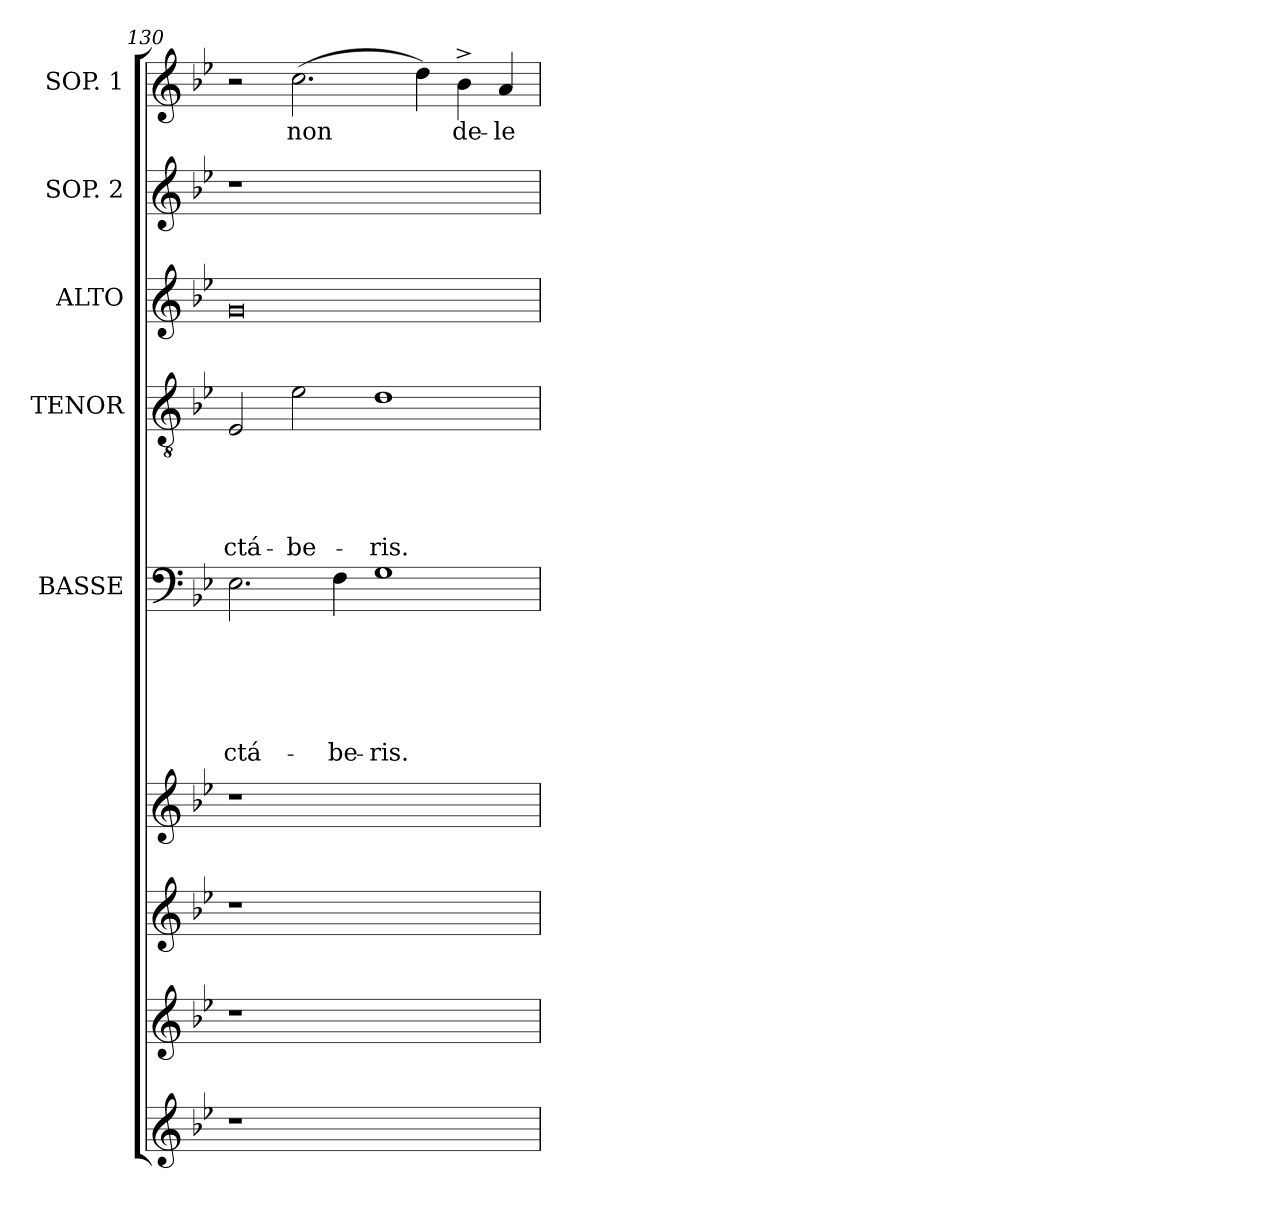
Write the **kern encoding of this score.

**kern	**kern	**kern	**kern	**kern	**text	**text	**text	**text	**text	**text	**kern	**text	**text	**text	**text	**text	**kern	**kern	**kern	**text
*part9	*part8	*part7	*part6	*part5	*part5	*part5	*part5	*part5	*part5	*part5	*part4	*part4	*part4	*part4	*part4	*part4	*part3	*part2	*part1	*part1
*staff9	*staff8	*staff7	*staff6	*staff5	*staff5	*staff5	*staff5	*staff5	*staff5	*staff5	*staff4	*staff4	*staff4	*staff4	*staff4	*staff4	*staff3	*staff2	*staff1	*staff1
*	*	*	*	*I"BASSE	*	*	*	*	*	*	*I"TENOR	*	*	*	*	*	*I"ALTO	*I"SOP. 2	*I"SOP. 1	*
*	*	*	*	*I'BAS.	*	*	*	*	*	*	*I'TEN.	*	*	*	*	*	*I'ALT.	*I'SOP. 2	*I'SOP. 1	*
*clefG2	*clefG2	*clefG2	*clefG2	*clefF4	*	*	*	*	*	*	*clefGv2	*	*	*	*	*	*clefG2	*clefG2	*clefG2	*
*k[b-e-]	*k[b-e-]	*k[b-e-]	*k[b-e-]	*k[b-e-]	*	*	*	*	*	*	*k[b-e-]	*	*	*	*	*	*k[b-e-]	*k[b-e-]	*k[b-e-]	*
*B-:	*B-:	*B-:	*B-:	*B-:	*	*	*	*	*	*	*B-:	*	*	*	*	*	*B-:	*B-:	*B-:	*
=130	=130	=130	=130	=130	=130	=130	=130	=130	=130	=130	=130	=130	=130	=130	=130	=130	=130	=130	=130	=130
!	!	!	!	!	!	!	!	!	!	!LO:LY:b	!	!	!	!	!	!LO:LY:b	!	!LO:N:vis=1	!	!
1r	1r	1r	1r	2.E-\	.	.	.	.	.	-ctá-	2E-/	.	.	.	.	-ctá-	0g	1r	2r	.
!	!	!	!	!	!	!	!	!	!	!	!	!	!	!	!	!LO:LY:b	!	!	!	!LO:LY:b
.	.	.	.	.	.	.	.	.	.	.	2e-\	.	.	.	.	-be-	.	.	(>2.cc\	non
!	!	!	!	!	!	!	!	!	!	!LO:LY:b	!	!	!	!	!	!	!	!	!	!
.	.	.	.	4F\	.	.	.	.	.	-be-	.	.	.	.	.	.	.	.	.	.
!	!	!	!	!	!	!	!	!	!	!LO:LY:b	!	!	!	!	!	!LO:LY:b	!	!	!	!
1ryy	1ryy	1ryy	1ryy	1G	.	.	.	.	.	-ris.	1d	.	.	.	.	-ris.	.	1ryy	.	.
.	.	.	.	.	.	.	.	.	.	.	.	.	.	.	.	.	.	.	4dd\)	.
!	!	!	!	!	!	!	!	!	!	!	!	!	!	!	!	!	!	!	!	!LO:LY:b
.	.	.	.	.	.	.	.	.	.	.	.	.	.	.	.	.	.	.	4b-^>\	de-
!	!	!	!	!	!	!	!	!	!	!	!	!	!	!	!	!	!	!	!	!LO:LY:b
.	.	.	.	.	.	.	.	.	.	.	.	.	.	.	.	.	.	.	4a/	-le-
=	=	=	=	=	=	=	=	=	=	=	=	=	=	=	=	=	=	=	=	=
*-	*-	*-	*-	*-	*-	*-	*-	*-	*-	*-	*-	*-	*-	*-	*-	*-	*-	*-	*-	*-
